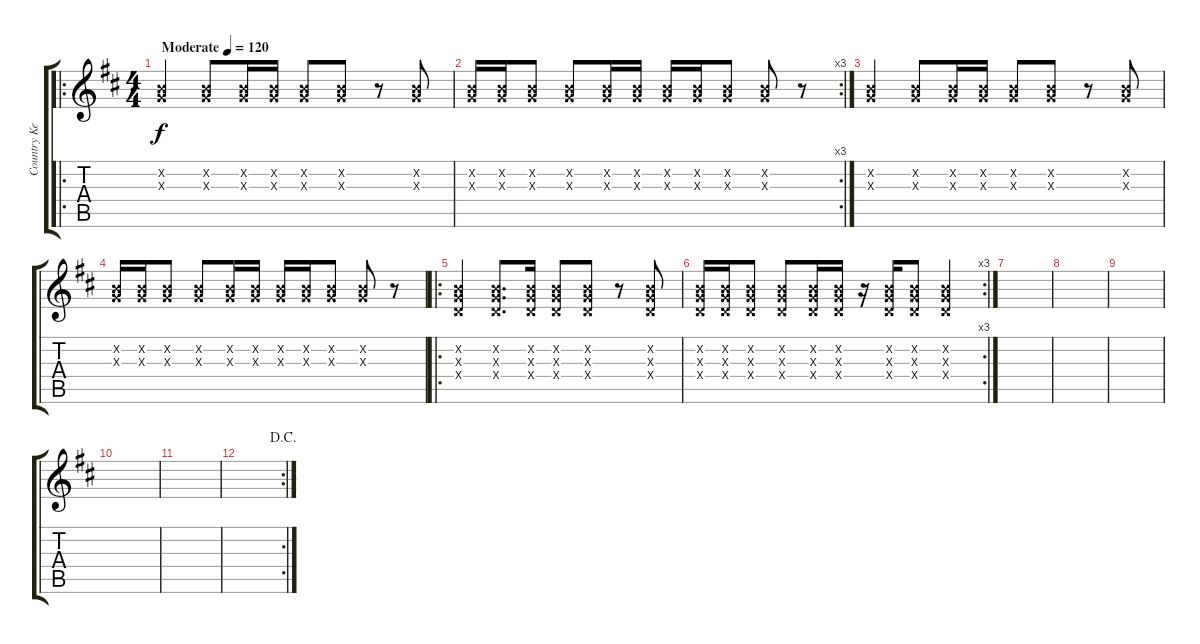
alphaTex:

\track ("Country Kellum" "Country Ke") {instrument overdrivenguitar}
\staff {score tabs}
\tuning (E4 B3 G3 D3 A2 E2) {hide}
\ro
\ts (4 4)
\tempo (120 "Moderate")
\clef g2
\ks d
(0.2{x} 0.3{x}).4{dy f instrument overdrivenguitar} (0.2{x} 0.3{x}).8 (0.2{x} 0.3{x}).16 (0.2{x} 0.3{x}).16 (0.2{x} 0.3{x}).8 (0.2{x} 0.3{x}).8 r.8 (0.2{x} 0.3{x}).8 |
\rc 3
(0.2{x} 0.3{x}).16 (0.2{x} 0.3{x}).16 (0.2{x} 0.3{x}).8 (0.2{x} 0.3{x}).8 (0.2{x} 0.3{x}).16 (0.2{x} 0.3{x}).16 (0.2{x} 0.3{x}).16 (0.2{x} 0.3{x}).16 (0.2{x} 0.3{x}).8 (0.2{x} 0.3{x}).8 r.8 |
(0.2{x} 0.3{x}).4 (0.2{x} 0.3{x}).8 (0.2{x} 0.3{x}).16 (0.2{x} 0.3{x}).16 (0.2{x} 0.3{x}).8 (0.2{x} 0.3{x}).8 r.8 (0.2{x} 0.3{x}).8 |
(0.2{x} 0.3{x}).16 (0.2{x} 0.3{x}).16 (0.2{x} 0.3{x}).8 (0.2{x} 0.3{x}).8 (0.2{x} 0.3{x}).16 (0.2{x} 0.3{x}).16 (0.2{x} 0.3{x}).16 (0.2{x} 0.3{x}).16 (0.2{x} 0.3{x}).8 (0.2{x} 0.3{x}).8 r.8 |
\ro
(0.2{x} 0.3{x} 0.4{x}).4 (0.2{x} 0.3{x} 0.4{x}).8{d} (0.2{x} 0.3{x} 0.4{x}).16 (0.2{x} 0.3{x} 0.4{x}).8 (0.2{x} 0.3{x} 0.4{x}).8 r.8 (0.2{x} 0.3{x} 0.4{x}).8 |
\rc 3
(0.2{x} 0.3{x} 0.4{x}).16 (0.2{x} 0.3{x} 0.4{x}).16 (0.2{x} 0.3{x} 0.4{x}).8 (0.2{x} 0.3{x} 0.4{x}).8 (0.2{x} 0.3{x} 0.4{x}).16 (0.2{x} 0.3{x} 0.4{x}).16 r.16 (0.2{x} 0.3{x} 0.4{x}).16 (0.2{x} 0.3{x} 0.4{x}).8 (0.2{x} 0.3{x} 0.4{x}).4 |
|
|
|
|
|
\rc 2
\jump dacapo
